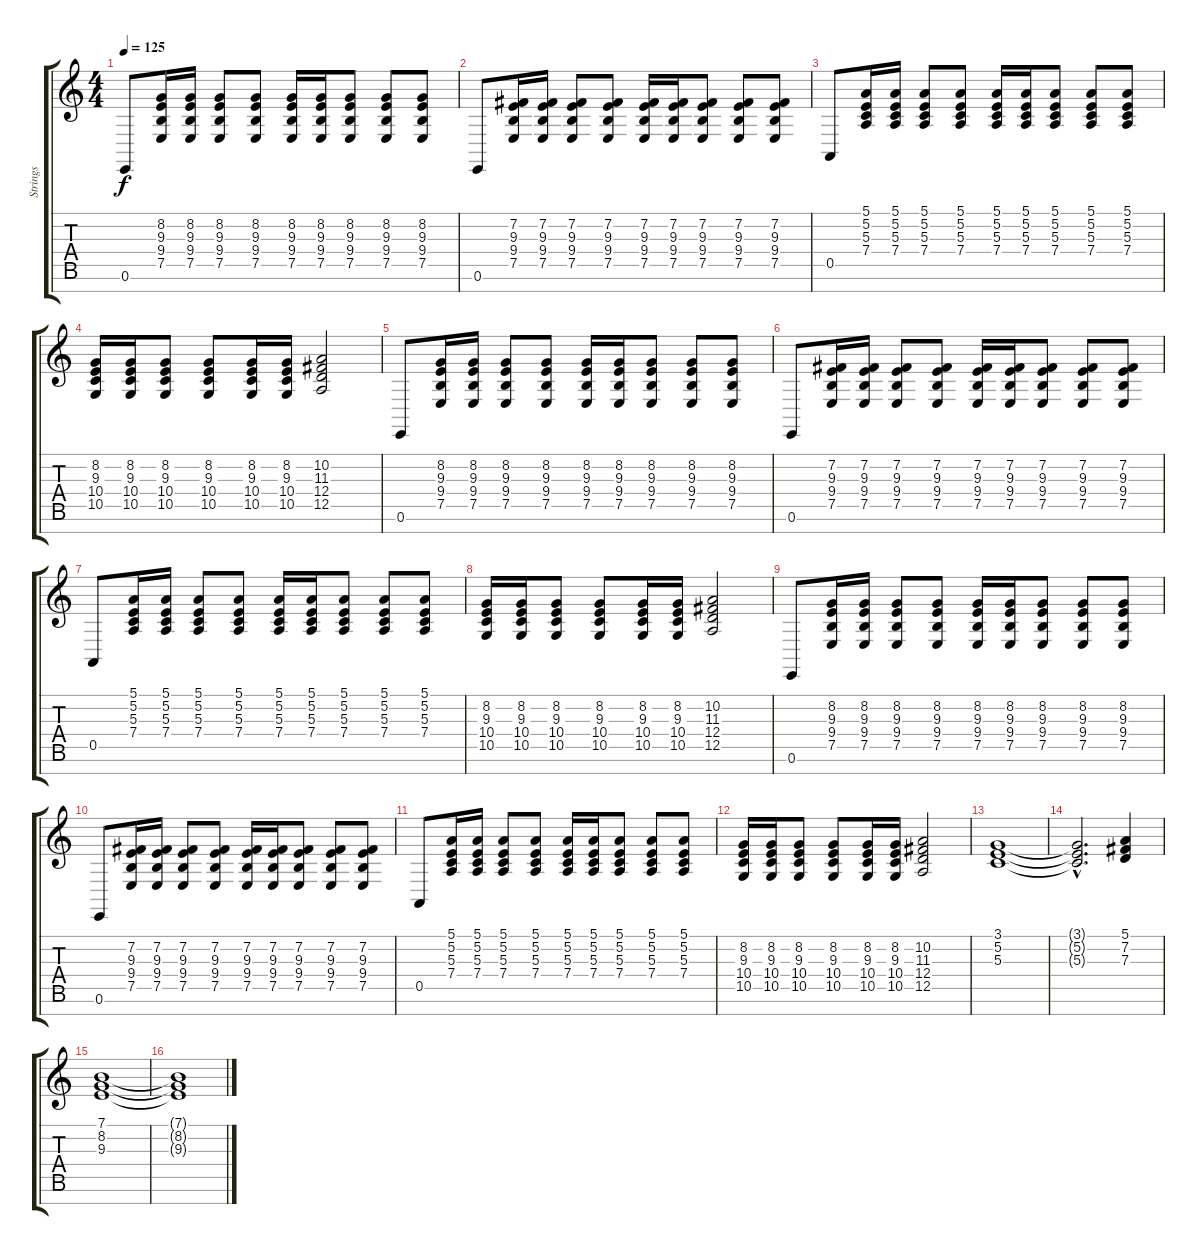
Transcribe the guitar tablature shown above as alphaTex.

\track ("Strings" "Strings") {instrument stringensemble1}
\staff {score tabs}
\tuning (E4 B3 G3 D3 A2 E2 B1) {hide}
\ts (4 4)
\tempo 125
\clef g2
\ks c
0.6.8{dy f} (8.2 9.3 9.4 7.5).16 (8.2 9.3 9.4 7.5).16 (8.2 9.3 9.4 7.5).8 (8.2 9.3 9.4 7.5).8 (8.2 9.3 9.4 7.5).16 (8.2 9.3 9.4 7.5).16 (8.2 9.3 9.4 7.5).8 (8.2 9.3 9.4 7.5).8 (8.2 9.3 9.4 7.5).8 |
0.6.8 (7.2 9.3 9.4 7.5).16 (7.2 9.3 9.4 7.5).16 (7.2 9.3 9.4 7.5).8 (7.2 9.3 9.4 7.5).8 (7.2 9.3 9.4 7.5).16 (7.2 9.3 9.4 7.5).16 (7.2 9.3 9.4 7.5).8 (7.2 9.3 9.4 7.5).8 (7.2 9.3 9.4 7.5).8 |
0.5.8 (5.1 5.2 5.3 7.4).16 (5.1 5.2 5.3 7.4).16 (5.1 5.2 5.3 7.4).8 (5.1 5.2 5.3 7.4).8 (5.1 5.2 5.3 7.4).16 (5.1 5.2 5.3 7.4).16 (5.1 5.2 5.3 7.4).8 (5.1 5.2 5.3 7.4).8 (5.1 5.2 5.3 7.4).8 |
(8.2 9.3 10.4 10.5).16 (8.2 9.3 10.4 10.5).16 (8.2 9.3 10.4 10.5).8 (8.2 9.3 10.4 10.5).8 (8.2 9.3 10.4 10.5).16 (8.2 9.3 10.4 10.5).16 (10.2 11.3 12.4 12.5).2 |
0.6.8 (8.2 9.3 9.4 7.5).16 (8.2 9.3 9.4 7.5).16 (8.2 9.3 9.4 7.5).8 (8.2 9.3 9.4 7.5).8 (8.2 9.3 9.4 7.5).16 (8.2 9.3 9.4 7.5).16 (8.2 9.3 9.4 7.5).8 (8.2 9.3 9.4 7.5).8 (8.2 9.3 9.4 7.5).8 |
0.6.8 (7.2 9.3 9.4 7.5).16 (7.2 9.3 9.4 7.5).16 (7.2 9.3 9.4 7.5).8 (7.2 9.3 9.4 7.5).8 (7.2 9.3 9.4 7.5).16 (7.2 9.3 9.4 7.5).16 (7.2 9.3 9.4 7.5).8 (7.2 9.3 9.4 7.5).8 (7.2 9.3 9.4 7.5).8 |
0.5.8 (5.1 5.2 5.3 7.4).16 (5.1 5.2 5.3 7.4).16 (5.1 5.2 5.3 7.4).8 (5.1 5.2 5.3 7.4).8 (5.1 5.2 5.3 7.4).16 (5.1 5.2 5.3 7.4).16 (5.1 5.2 5.3 7.4).8 (5.1 5.2 5.3 7.4).8 (5.1 5.2 5.3 7.4).8 |
(8.2 9.3 10.4 10.5).16 (8.2 9.3 10.4 10.5).16 (8.2 9.3 10.4 10.5).8 (8.2 9.3 10.4 10.5).8 (8.2 9.3 10.4 10.5).16 (8.2 9.3 10.4 10.5).16 (10.2 11.3 12.4 12.5).2 |
0.6.8 (8.2 9.3 9.4 7.5).16 (8.2 9.3 9.4 7.5).16 (8.2 9.3 9.4 7.5).8 (8.2 9.3 9.4 7.5).8 (8.2 9.3 9.4 7.5).16 (8.2 9.3 9.4 7.5).16 (8.2 9.3 9.4 7.5).8 (8.2 9.3 9.4 7.5).8 (8.2 9.3 9.4 7.5).8 |
0.6.8 (7.2 9.3 9.4 7.5).16 (7.2 9.3 9.4 7.5).16 (7.2 9.3 9.4 7.5).8 (7.2 9.3 9.4 7.5).8 (7.2 9.3 9.4 7.5).16 (7.2 9.3 9.4 7.5).16 (7.2 9.3 9.4 7.5).8 (7.2 9.3 9.4 7.5).8 (7.2 9.3 9.4 7.5).8 |
0.5.8 (5.1 5.2 5.3 7.4).16 (5.1 5.2 5.3 7.4).16 (5.1 5.2 5.3 7.4).8 (5.1 5.2 5.3 7.4).8 (5.1 5.2 5.3 7.4).16 (5.1 5.2 5.3 7.4).16 (5.1 5.2 5.3 7.4).8 (5.1 5.2 5.3 7.4).8 (5.1 5.2 5.3 7.4).8 |
(8.2 9.3 10.4 10.5).16 (8.2 9.3 10.4 10.5).16 (8.2 9.3 10.4 10.5).8 (8.2 9.3 10.4 10.5).8 (8.2 9.3 10.4 10.5).16 (8.2 9.3 10.4 10.5).16 (10.2 11.3 12.4 12.5).2 |
(3.1 5.2 5.3).1 |
(3.1{hac t} 5.2{hac t} 5.3{hac t}).2{d} (5.1 7.2 7.3).4 |
(7.1 8.2 9.3).1 |
(7.1{t} 8.2{t} 9.3{t}).1
